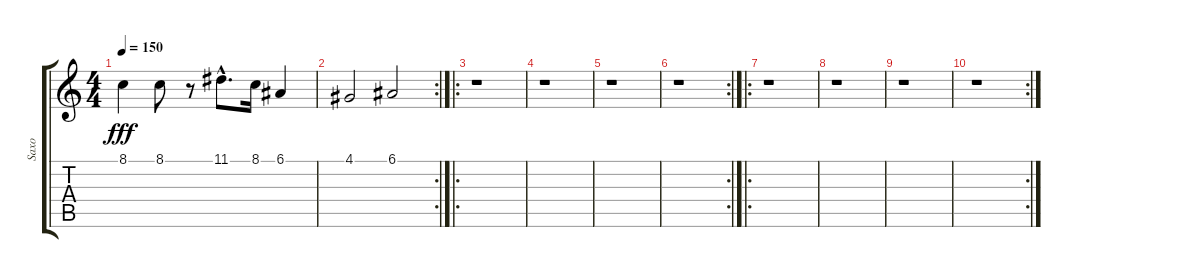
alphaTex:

\track ("Saxo" "Saxo") {instrument tenorsax}
\staff {score tabs}
\tuning (E4 B3 G3 D3 A2 E2) {hide}
\ts (4 4)
\tempo 150
\clef g2
\ks c
8.1.4{dy fff} 8.1.8 r.8 11.1{hac}.8{d} 8.1.16 6.1.4 |
\rc 2
4.1.2 6.1.2 |
\ro
r.1 |
r.1 |
r.1 |
\rc 2
r.1 |
\ro
r.1 |
r.1 |
r.1 |
\rc 2
r.1
